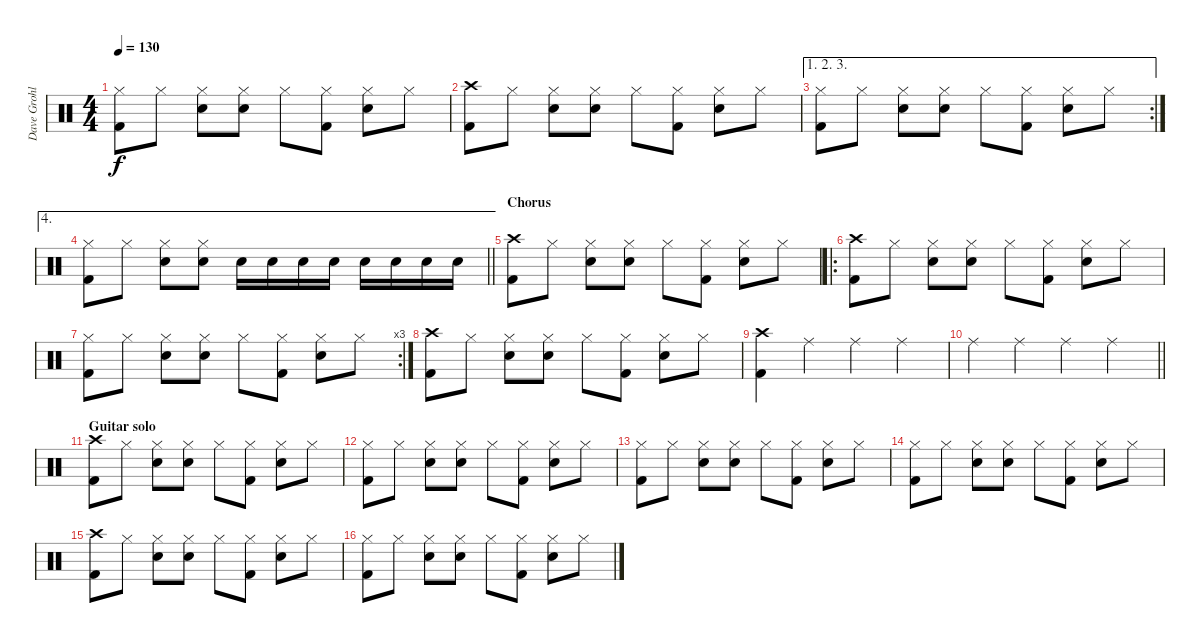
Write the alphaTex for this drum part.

\track ("Dave Grohl" "Dave Grohl") {instrument percussion}
\staff {score}
\articulation defaults
\ts (4 4)
\tempo 130
\clef neutral
\ks c
("Hi-Hat (closed)" "Kick (hit) 2").8{dy f} "Hi-Hat (closed)".8 ("Hi-Hat (closed)" "Electric Snare (hit)").8 ("Hi-Hat (closed)" "Electric Snare (hit)").8 "Hi-Hat (closed)".8 ("Hi-Hat (closed)" "Kick (hit) 2").8 ("Hi-Hat (closed)" "Electric Snare (hit)").8 "Hi-Hat (closed)".8 |
("Crash high (hit)" "Kick (hit) 2").8 "Hi-Hat (closed)".8 ("Hi-Hat (closed)" "Electric Snare (hit)").8 ("Hi-Hat (closed)" "Electric Snare (hit)").8 "Hi-Hat (closed)".8 ("Hi-Hat (closed)" "Kick (hit) 2").8 ("Hi-Hat (closed)" "Electric Snare (hit)").8 "Hi-Hat (closed)".8 |
\ae (1 2 3)
\rc 2
("Hi-Hat (closed)" "Kick (hit) 2").8 "Hi-Hat (closed)".8 ("Hi-Hat (closed)" "Electric Snare (hit)").8 ("Hi-Hat (closed)" "Electric Snare (hit)").8 "Hi-Hat (closed)".8 ("Hi-Hat (closed)" "Kick (hit) 2").8 ("Hi-Hat (closed)" "Electric Snare (hit)").8 "Hi-Hat (closed)".8 |
\ae 4
\barLineRight lightlight
("Hi-Hat (closed)" "Kick (hit) 2").8 "Hi-Hat (closed)".8 ("Hi-Hat (closed)" "Electric Snare (hit)").8 ("Hi-Hat (closed)" "Electric Snare (hit)").8 "Electric Snare (hit)".16 "Electric Snare (hit)".16 "Electric Snare (hit)".16 "Electric Snare (hit)".16 "Electric Snare (hit)".16 "Electric Snare (hit)".16 "Electric Snare (hit)".16 "Electric Snare (hit)".16 |
\section ("" "Chorus")
("Crash high (hit)" "Kick (hit) 2").8 "Hi-Hat (closed)".8 ("Hi-Hat (closed)" "Electric Snare (hit)").8 ("Hi-Hat (closed)" "Electric Snare (hit)").8 "Hi-Hat (closed)".8 ("Hi-Hat (closed)" "Kick (hit) 2").8 ("Hi-Hat (closed)" "Electric Snare (hit)").8 "Hi-Hat (closed)".8 |
\ro
("Crash high (hit)" "Kick (hit) 2").8 "Hi-Hat (closed)".8 ("Hi-Hat (closed)" "Electric Snare (hit)").8 ("Hi-Hat (closed)" "Electric Snare (hit)").8 "Hi-Hat (closed)".8 ("Hi-Hat (closed)" "Kick (hit) 2").8 ("Hi-Hat (closed)" "Electric Snare (hit)").8 "Hi-Hat (closed)".8 |
\rc 3
("Hi-Hat (closed)" "Kick (hit) 2").8 "Hi-Hat (closed)".8 ("Hi-Hat (closed)" "Electric Snare (hit)").8 ("Hi-Hat (closed)" "Electric Snare (hit)").8 "Hi-Hat (closed)".8 ("Hi-Hat (closed)" "Kick (hit) 2").8 ("Hi-Hat (closed)" "Electric Snare (hit)").8 "Hi-Hat (closed)".8 |
("Crash high (hit)" "Kick (hit) 2").8 "Hi-Hat (closed)".8 ("Hi-Hat (closed)" "Electric Snare (hit)").8 ("Hi-Hat (closed)" "Electric Snare (hit)").8 "Hi-Hat (closed)".8 ("Hi-Hat (closed)" "Kick (hit) 2").8 ("Hi-Hat (closed)" "Electric Snare (hit)").8 "Hi-Hat (closed)".8 |
("Crash high (hit)" "Kick (hit) 2").4 "Ride (middle)".4 "Ride (middle)".4 "Ride (middle)".4 |
\barLineRight lightlight "Ride (middle)".4 "Ride (middle)".4 "Ride (middle)".4 "Ride (middle)".4
|
\section ("" "Guitar solo")
("Crash high (hit)" "Kick (hit) 2").8 "Hi-Hat (closed)".8 ("Hi-Hat (closed)" "Electric Snare (hit)").8 ("Hi-Hat (closed)" "Electric Snare (hit)").8 "Hi-Hat (closed)".8 ("Hi-Hat (closed)" "Kick (hit) 2").8 ("Hi-Hat (closed)" "Electric Snare (hit)").8 "Hi-Hat (closed)".8 |
("Hi-Hat (closed)" "Kick (hit) 2").8 "Hi-Hat (closed)".8 ("Hi-Hat (closed)" "Electric Snare (hit)").8 ("Hi-Hat (closed)" "Electric Snare (hit)").8 "Hi-Hat (closed)".8 ("Hi-Hat (closed)" "Kick (hit) 2").8 ("Hi-Hat (closed)" "Electric Snare (hit)").8 "Hi-Hat (closed)".8 |
("Hi-Hat (closed)" "Kick (hit) 2").8 "Hi-Hat (closed)".8 ("Hi-Hat (closed)" "Electric Snare (hit)").8 ("Hi-Hat (closed)" "Electric Snare (hit)").8 "Hi-Hat (closed)".8 ("Hi-Hat (closed)" "Kick (hit) 2").8 ("Hi-Hat (closed)" "Electric Snare (hit)").8 "Hi-Hat (closed)".8 |
("Hi-Hat (closed)" "Kick (hit) 2").8 "Hi-Hat (closed)".8 ("Hi-Hat (closed)" "Electric Snare (hit)").8 ("Hi-Hat (closed)" "Electric Snare (hit)").8 "Hi-Hat (closed)".8 ("Hi-Hat (closed)" "Kick (hit) 2").8 ("Hi-Hat (closed)" "Electric Snare (hit)").8 "Hi-Hat (closed)".8 |
("Crash high (hit)" "Kick (hit) 2").8 "Hi-Hat (closed)".8 ("Hi-Hat (closed)" "Electric Snare (hit)").8 ("Hi-Hat (closed)" "Electric Snare (hit)").8 "Hi-Hat (closed)".8 ("Hi-Hat (closed)" "Kick (hit) 2").8 ("Hi-Hat (closed)" "Electric Snare (hit)").8 "Hi-Hat (closed)".8 |
("Hi-Hat (closed)" "Kick (hit) 2").8 "Hi-Hat (closed)".8 ("Hi-Hat (closed)" "Electric Snare (hit)").8 ("Hi-Hat (closed)" "Electric Snare (hit)").8 "Hi-Hat (closed)".8 ("Hi-Hat (closed)" "Kick (hit) 2").8 ("Hi-Hat (closed)" "Electric Snare (hit)").8 "Hi-Hat (closed)".8
